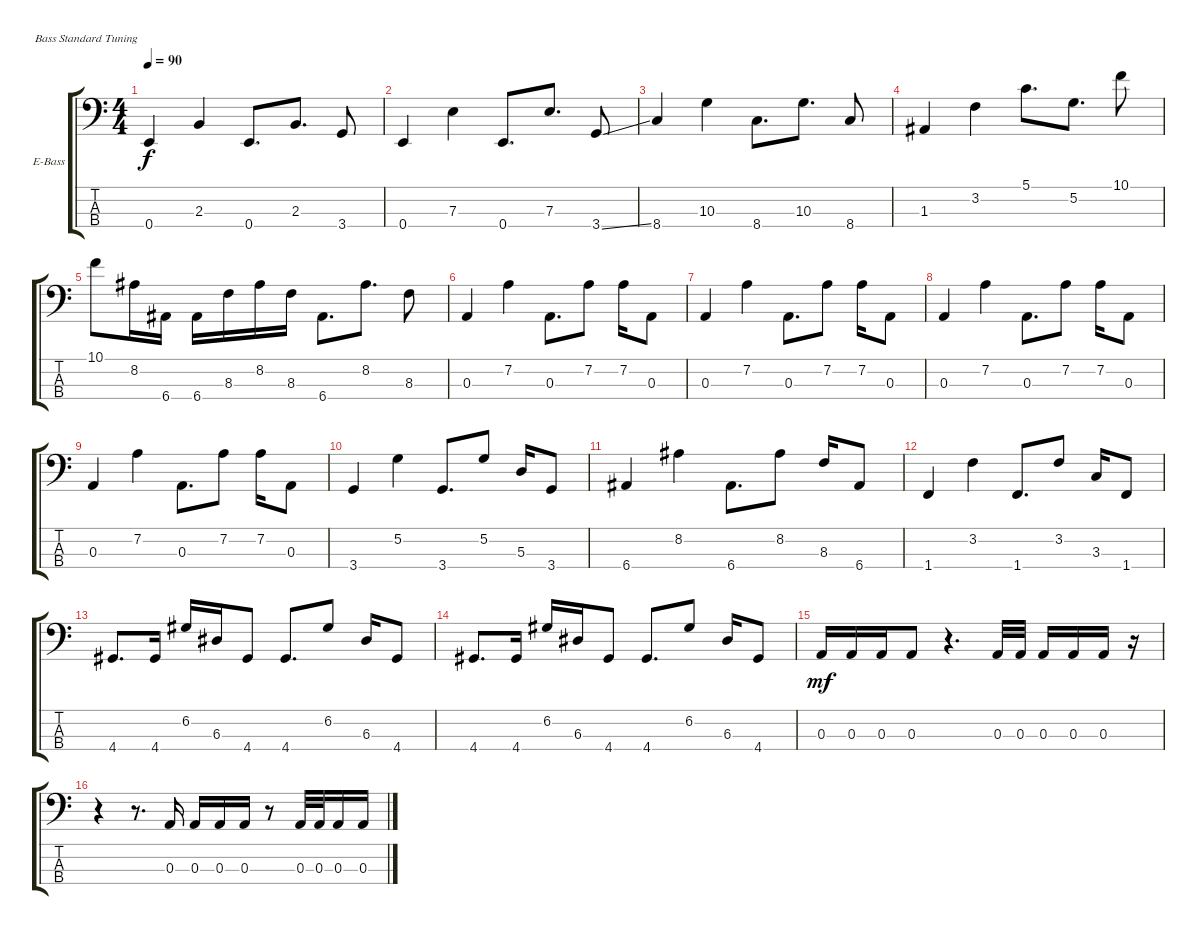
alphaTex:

\defaultSystemsLayout 4
\bracketExtendMode groupsimilarinstruments
\firstSystemTrackNameOrientation horizontal
\otherSystemsTrackNameOrientation horizontal
\track ("Bass" "E-Bass") {instrument electricbassfinger}
\staff {score tabs}
\tuning (G2 D2 A1 E1)
\ts (4 4)
\tempo 90
\clef f4
\ks c
0.4.4{dy f} 2.3.4 0.4.8{d} 2.3.8{d} 3.4.8 |
0.4.4 7.3.4 0.4.8{d} 7.3.8{d} 3.4{ss}.8 |
8.4.4 10.3.4 8.4.8{d} 10.3.8{d} 8.4.8 |
1.3.4 3.2.4 5.1.8{d} 5.2.8{d} 10.1.8 |
10.1.8 8.2.16 6.4.16 6.4.16 8.3.16 8.2.16 8.3.16 6.4.8{d} 8.2.8{d} 8.3.8 |
0.3.4 7.2.4 0.3.8{d} 7.2.8 7.2.16 0.3.8 |
0.3.4 7.2.4 0.3.8{d} 7.2.8 7.2.16 0.3.8 |
0.3.4 7.2.4 0.3.8{d} 7.2.8 7.2.16 0.3.8 |
0.3.4 7.2.4 0.3.8{d} 7.2.8 7.2.16 0.3.8 |
3.4.4 5.2.4 3.4.8{d} 5.2.8 5.3.16 3.4.8 |
6.4.4 8.2.4 6.4.8{d} 8.2.8 8.3.16 6.4.8 |
1.4.4 3.2.4 1.4.8{d} 3.2.8 3.3.16 1.4.8 |
4.4.8{d} 4.4.16 6.2.16 6.3.16 4.4.8 4.4.8{d} 6.2.8 6.3.16 4.4.8 |
4.4.8{d} 4.4.16 6.2.16 6.3.16 4.4.8 4.4.8{d} 6.2.8 6.3.16 4.4.8 |
0.3.16{dy mf} 0.3.16 0.3.16 0.3.8 r.4{d} 0.3.32 0.3.32 0.3.16 0.3.16 0.3.16 r.16 |
r.4 r.8{d} 0.3.16 0.3.16 0.3.16 0.3.16 r.8 0.3.32 0.3.32 0.3.16 0.3.16
